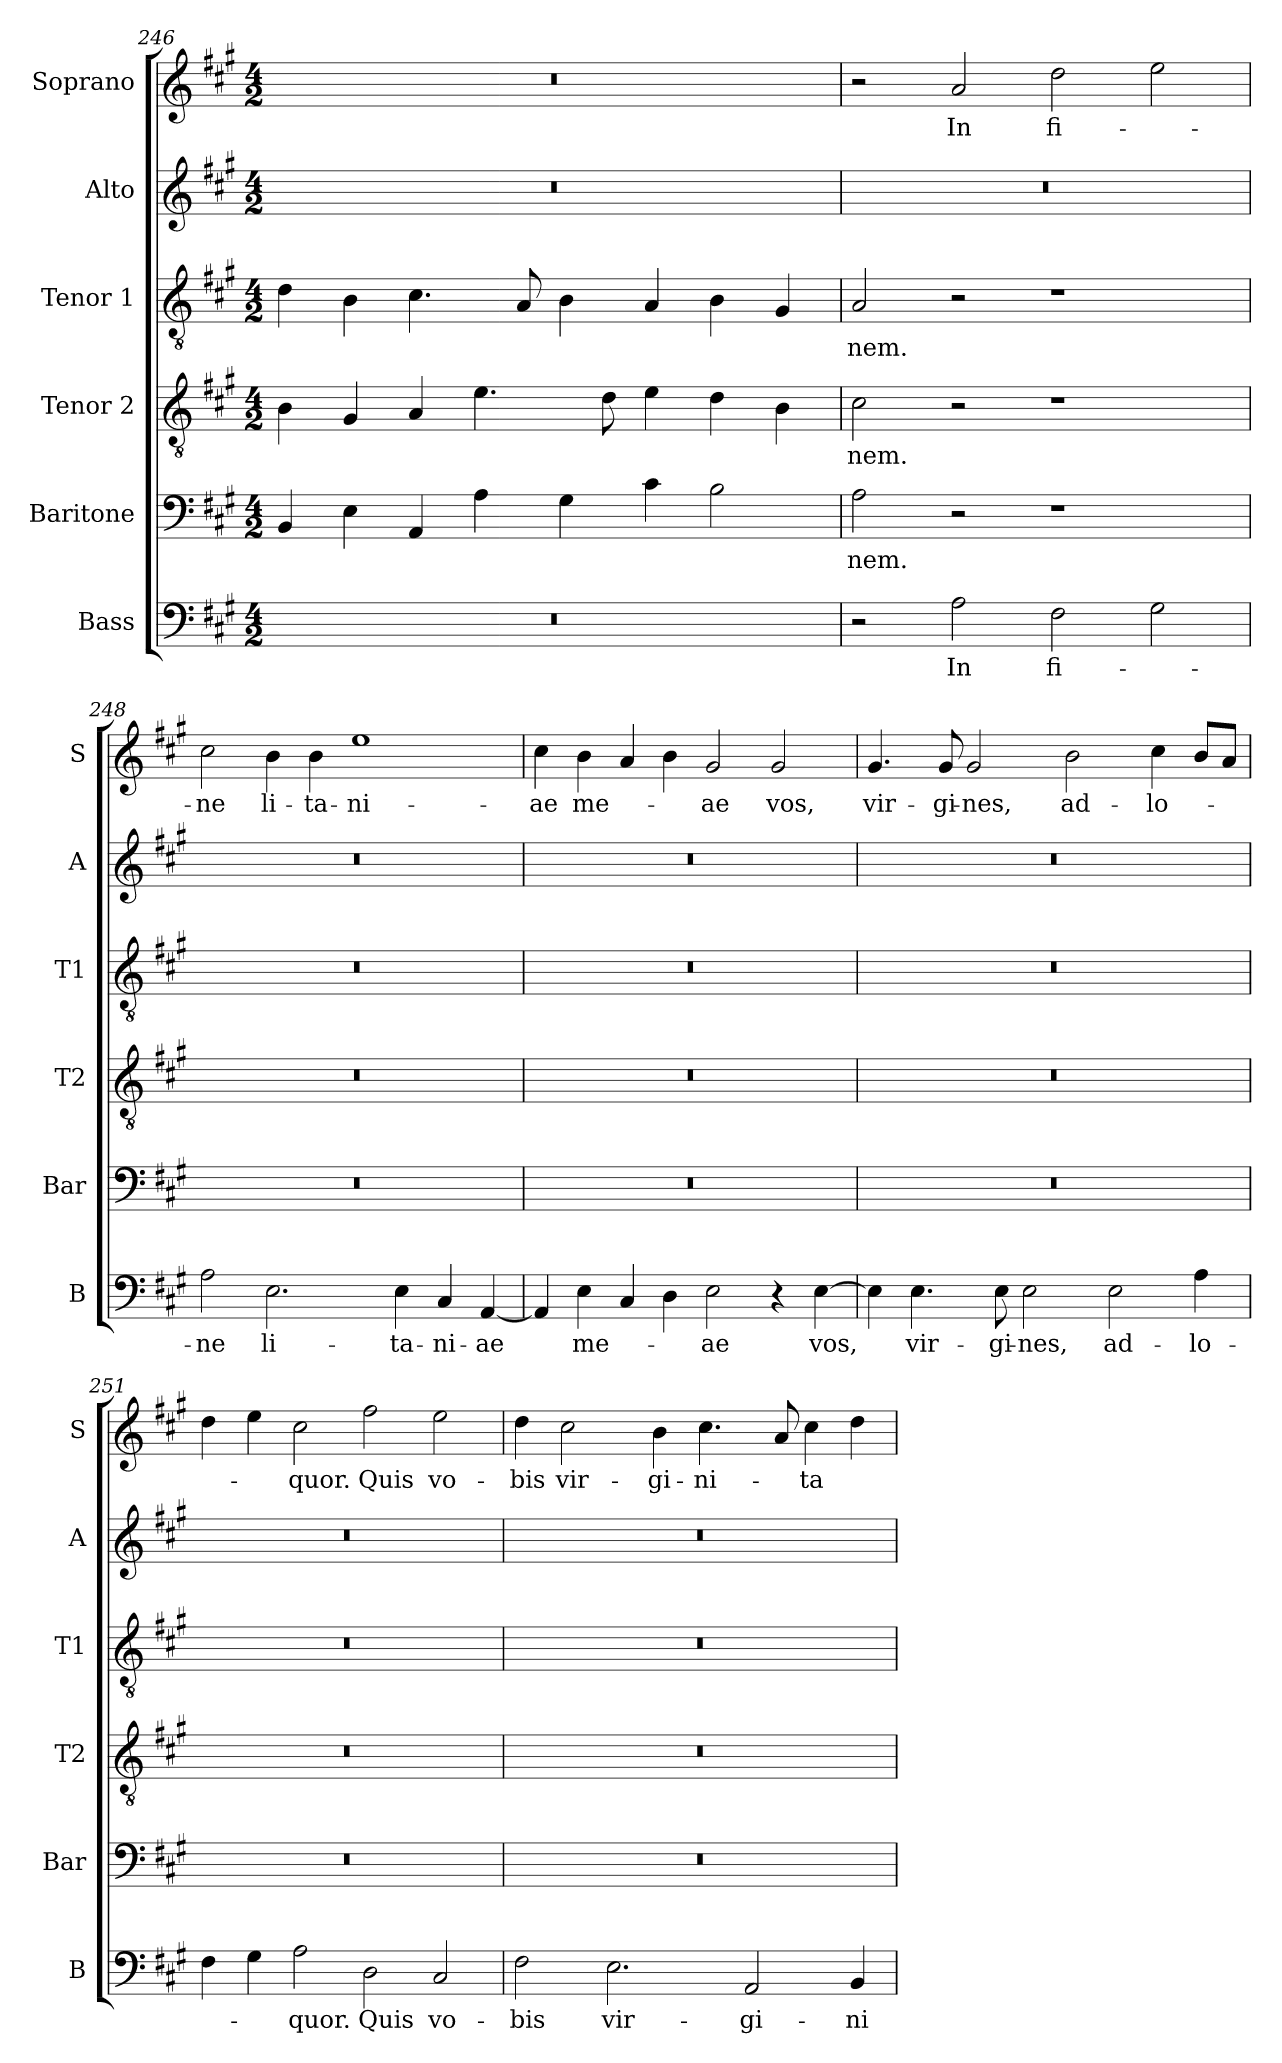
**kern	**text	**kern	**text	**kern	**text	**kern	**text	**kern	**kern	**text
*part6	*part6	*part5	*part5	*part4	*part4	*part3	*part3	*part2	*part1	*part1
*staff6	*staff6	*staff5	*staff5	*staff4	*staff4	*staff3	*staff3	*staff2	*staff1	*staff1
*I"Bass	*	*I"Baritone	*	*I"Tenor 2	*	*I"Tenor 1	*	*I"Alto	*I"Soprano	*
*I'B	*	*I'Bar	*	*I'T2	*	*I'T1	*	*I'A	*I'S	*
*clefF4	*	*clefF4	*	*clefGv2	*	*clefGv2	*	*clefG2	*clefG2	*
*k[f#c#g#]	*	*k[f#c#g#]	*	*k[f#c#g#]	*	*k[f#c#g#]	*	*k[f#c#g#]	*k[f#c#g#]	*
*M4/2	*	*M4/2	*	*M4/2	*	*M4/2	*	*M4/2	*M4/2	*
=246	=246	=246	=246	=246	=246	=246	=246	=246	=246	=246
0r	.	4BB/	.	4B\	.	4d\	.	0r	0r	.
.	.	4E\	.	4G#/	.	4B\	.	.	.	.
.	.	4AA/	.	4A/	.	4.c#\	.	.	.	.
.	.	4A\	.	4.e\	.	.	.	.	.	.
.	.	.	.	.	.	8A/	.	.	.	.
.	.	4G#\	.	.	.	4B\	.	.	.	.
.	.	.	.	8d\	.	.	.	.	.	.
.	.	4c#\	.	4e\	.	4A/	.	.	.	.
.	.	2B\	.	4d\	.	4B\	.	.	.	.
.	.	.	.	4B\	.	4G#/	.	.	.	.
=247	=247	=247	=247	=247	=247	=247	=247	=247	=247	=247
2r	.	2A\	-nem.	2c#\	-nem.	2A/	-nem.	0r	2r	.
2A\	In	2r	.	2r	.	2r	.	.	2a/	In
2F#\	fi-	1r	.	1r	.	1r	.	.	2dd\	fi-
2G#\	.	.	.	.	.	.	.	.	2ee\	.
=248	=248	=248	=248	=248	=248	=248	=248	=248	=248	=248
2A\	-ne	0r	.	0r	.	0r	.	0r	2cc#\	-ne
2.E\	li-	.	.	.	.	.	.	.	4b\	li-
.	.	.	.	.	.	.	.	.	4b\	-ta-
.	.	.	.	.	.	.	.	.	1ee	-ni-
4E\	-ta-	.	.	.	.	.	.	.	.	.
4C#/	-ni-	.	.	.	.	.	.	.	.	.
[4AA/	-ae	.	.	.	.	.	.	.	.	.
=249	=249	=249	=249	=249	=249	=249	=249	=249	=249	=249
4AA/]	.	0r	.	0r	.	0r	.	0r	4cc#\	-ae
4E\	me-	.	.	.	.	.	.	.	4b\	me-
4C#/	.	.	.	.	.	.	.	.	4a/	.
4D\	.	.	.	.	.	.	.	.	4b\	.
2E\	-ae	.	.	.	.	.	.	.	2g#/	-ae
4r	.	.	.	.	.	.	.	.	2g#/	vos,
[4E\	vos,	.	.	.	.	.	.	.	.	.
=250	=250	=250	=250	=250	=250	=250	=250	=250	=250	=250
4E\]	.	0r	.	0r	.	0r	.	0r	4.g#/	vir-
4.E\	vir-	.	.	.	.	.	.	.	.	.
.	.	.	.	.	.	.	.	.	8g#/	-gi-
.	.	.	.	.	.	.	.	.	2g#/	-nes,
8E\	-gi-	.	.	.	.	.	.	.	.	.
2E\	-nes,	.	.	.	.	.	.	.	.	.
.	.	.	.	.	.	.	.	.	2b\	ad-
2E\	ad-	.	.	.	.	.	.	.	.	.
.	.	.	.	.	.	.	.	.	4cc#\	-lo-
4A\	-lo-	.	.	.	.	.	.	.	8b/L	.
.	.	.	.	.	.	.	.	.	8a/J	.
=251	=251	=251	=251	=251	=251	=251	=251	=251	=251	=251
4F#\	.	0r	.	0r	.	0r	.	0r	4dd\	.
4G#\	.	.	.	.	.	.	.	.	4ee\	.
2A\	-quor.	.	.	.	.	.	.	.	2cc#\	-quor.
2D\	Quis	.	.	.	.	.	.	.	2ff#\	Quis
2C#/	vo-	.	.	.	.	.	.	.	2ee\	vo-
=252	=252	=252	=252	=252	=252	=252	=252	=252	=252	=252
2F#\	-bis	0r	.	0r	.	0r	.	0r	4dd\	-bis
.	.	.	.	.	.	.	.	.	2cc#\	vir-
2.E\	vir-	.	.	.	.	.	.	.	.	.
.	.	.	.	.	.	.	.	.	4b\	-gi-
.	.	.	.	.	.	.	.	.	4.cc#\	-ni-
2AA/	-gi-	.	.	.	.	.	.	.	.	.
.	.	.	.	.	.	.	.	.	8a/	.
.	.	.	.	.	.	.	.	.	4cc#\	-ta
4BB/	-ni-	.	.	.	.	.	.	.	4dd\	.
=	=	=	=	=	=	=	=	=	=	=
*-	*-	*-	*-	*-	*-	*-	*-	*-	*-	*-
